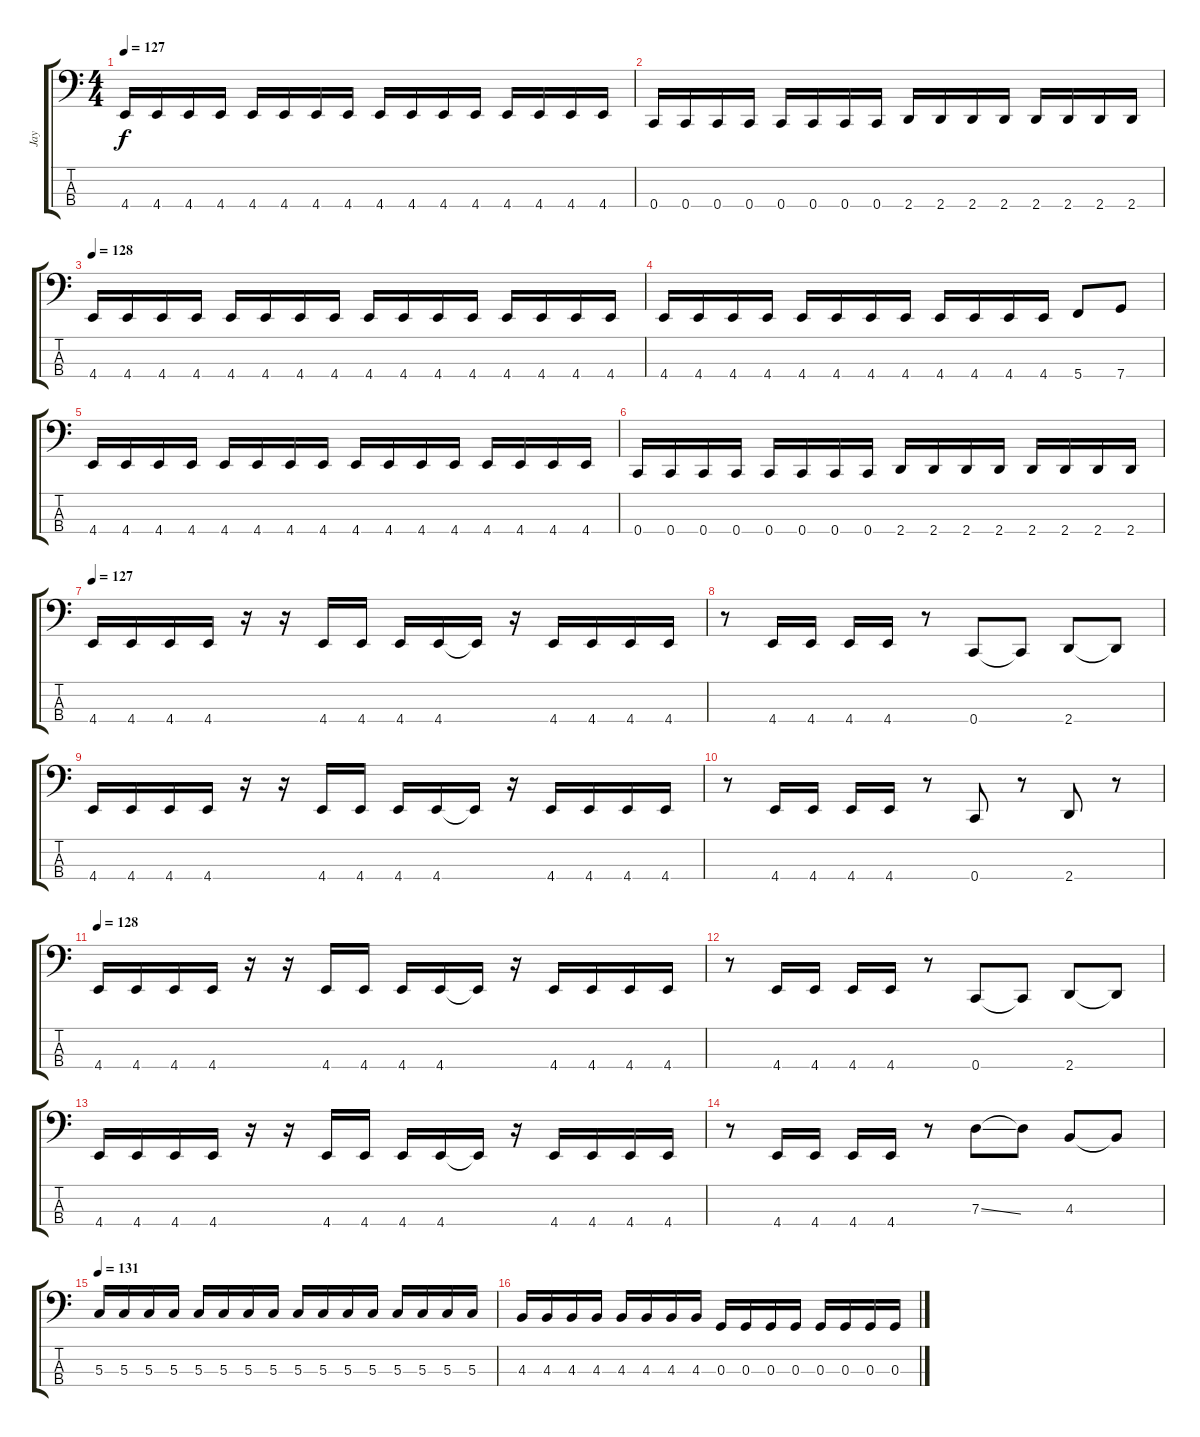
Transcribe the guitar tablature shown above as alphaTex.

\track ("Jay" "Jay") {instrument electricbasspick}
\staff {score tabs}
\tuning (F2 C2 G1 C1) {hide}
\ts (4 4)
\tempo 127
\clef f4
\ks c
4.4.16{dy f} 4.4.16 4.4.16 4.4.16 4.4.16 4.4.16 4.4.16 4.4.16 4.4.16 4.4.16 4.4.16 4.4.16 4.4.16 4.4.16 4.4.16 4.4.16 |
0.4.16 0.4.16 0.4.16 0.4.16 0.4.16 0.4.16 0.4.16 0.4.16 2.4.16 2.4.16 2.4.16 2.4.16 2.4.16 2.4.16 2.4.16 2.4.16 |
\tempo 128
4.4.16 4.4.16 4.4.16 4.4.16 4.4.16 4.4.16 4.4.16 4.4.16 4.4.16 4.4.16 4.4.16 4.4.16 4.4.16 4.4.16 4.4.16 4.4.16 |
4.4.16 4.4.16 4.4.16 4.4.16 4.4.16 4.4.16 4.4.16 4.4.16 4.4.16 4.4.16 4.4.16 4.4.16 5.4.8 7.4.8 |
4.4.16 4.4.16 4.4.16 4.4.16 4.4.16 4.4.16 4.4.16 4.4.16 4.4.16 4.4.16 4.4.16 4.4.16 4.4.16 4.4.16 4.4.16 4.4.16 |
0.4.16 0.4.16 0.4.16 0.4.16 0.4.16 0.4.16 0.4.16 0.4.16 2.4.16 2.4.16 2.4.16 2.4.16 2.4.16 2.4.16 2.4.16 2.4.16 |
\tempo 127
4.4.16 4.4.16 4.4.16 4.4.16 r.16 r.16 4.4.16 4.4.16 4.4.16 4.4.16 4.4{t}.16 r.16 4.4.16 4.4.16 4.4.16 4.4.16 |
r.8 4.4.16 4.4.16 4.4.16 4.4.16 r.8 0.4.8 0.4{t}.8 2.4.8 2.4{t}.8 |
4.4.16 4.4.16 4.4.16 4.4.16 r.16 r.16 4.4.16 4.4.16 4.4.16 4.4.16 4.4{t}.16 r.16 4.4.16 4.4.16 4.4.16 4.4.16 |
r.8 4.4.16 4.4.16 4.4.16 4.4.16 r.8 0.4.8 r.8 2.4.8 r.8 |
\tempo 128
4.4.16 4.4.16 4.4.16 4.4.16 r.16 r.16 4.4.16 4.4.16 4.4.16 4.4.16 4.4{t}.16 r.16 4.4.16 4.4.16 4.4.16 4.4.16 |
r.8 4.4.16 4.4.16 4.4.16 4.4.16 r.8 0.4.8 0.4{t}.8 2.4.8 2.4{t}.8 |
4.4.16 4.4.16 4.4.16 4.4.16 r.16 r.16 4.4.16 4.4.16 4.4.16 4.4.16 4.4{t}.16 r.16 4.4.16 4.4.16 4.4.16 4.4.16 |
r.8 4.4.16 4.4.16 4.4.16 4.4.16 r.8 7.3{ss}.8 7.3{t}.8 4.3.8 4.3{t}.8 |
\tempo 131
5.3.16 5.3.16 5.3.16 5.3.16 5.3.16 5.3.16 5.3.16 5.3.16 5.3.16 5.3.16 5.3.16 5.3.16 5.3.16 5.3.16 5.3.16 5.3.16 |
4.3.16 4.3.16 4.3.16 4.3.16 4.3.16 4.3.16 4.3.16 4.3.16 0.3.16 0.3.16 0.3.16 0.3.16 0.3.16 0.3.16 0.3.16 0.3.16
